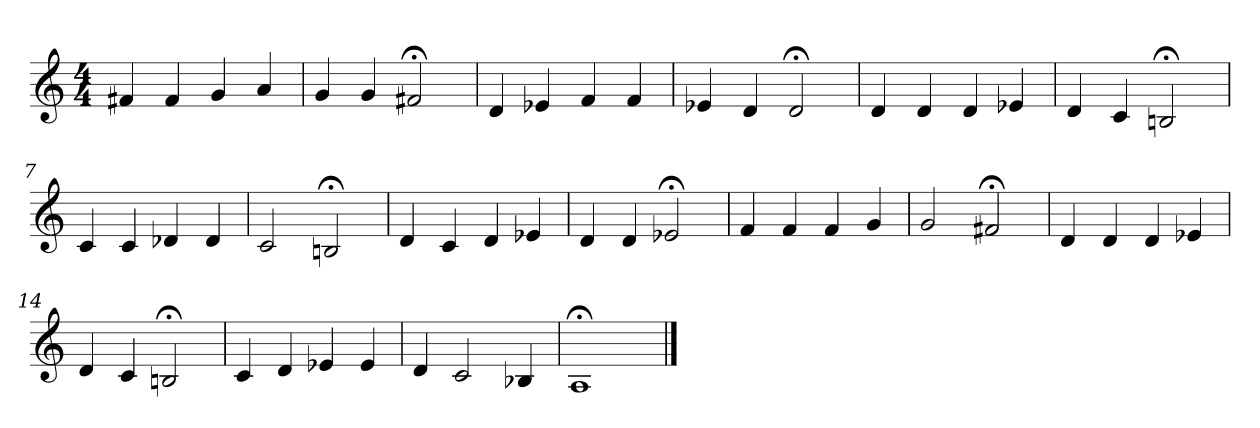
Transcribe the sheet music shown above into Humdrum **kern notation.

**kern
*part1
*staff1
*clefG2
*k[]
*C:
*M4/4
=1
4f#X
4f#
4g
4a
=2
4g
4g
2f#X;<
=3
4d
4e-X
4f
4f
=4
4e-X
4d
2d;<
=5
4d
4d
4d
4e-X
=6
4d
4c
2Bn;<
=7
4c
4c
4d-X
4d-
=8
2c
2Bn;<
=9
4d
4c
4d
4e-X
=10
4d
4d
2e-X;<
=11
4f
4f
4f
4g
=12
2g
2f#X;<
=13
4d
4d
4d
4e-X
=14
4d
4c
2Bn;<
=15
4c
4d
4e-X
4e-
=16
4d
2c
4B-X
=17
1A;<
==
*-
